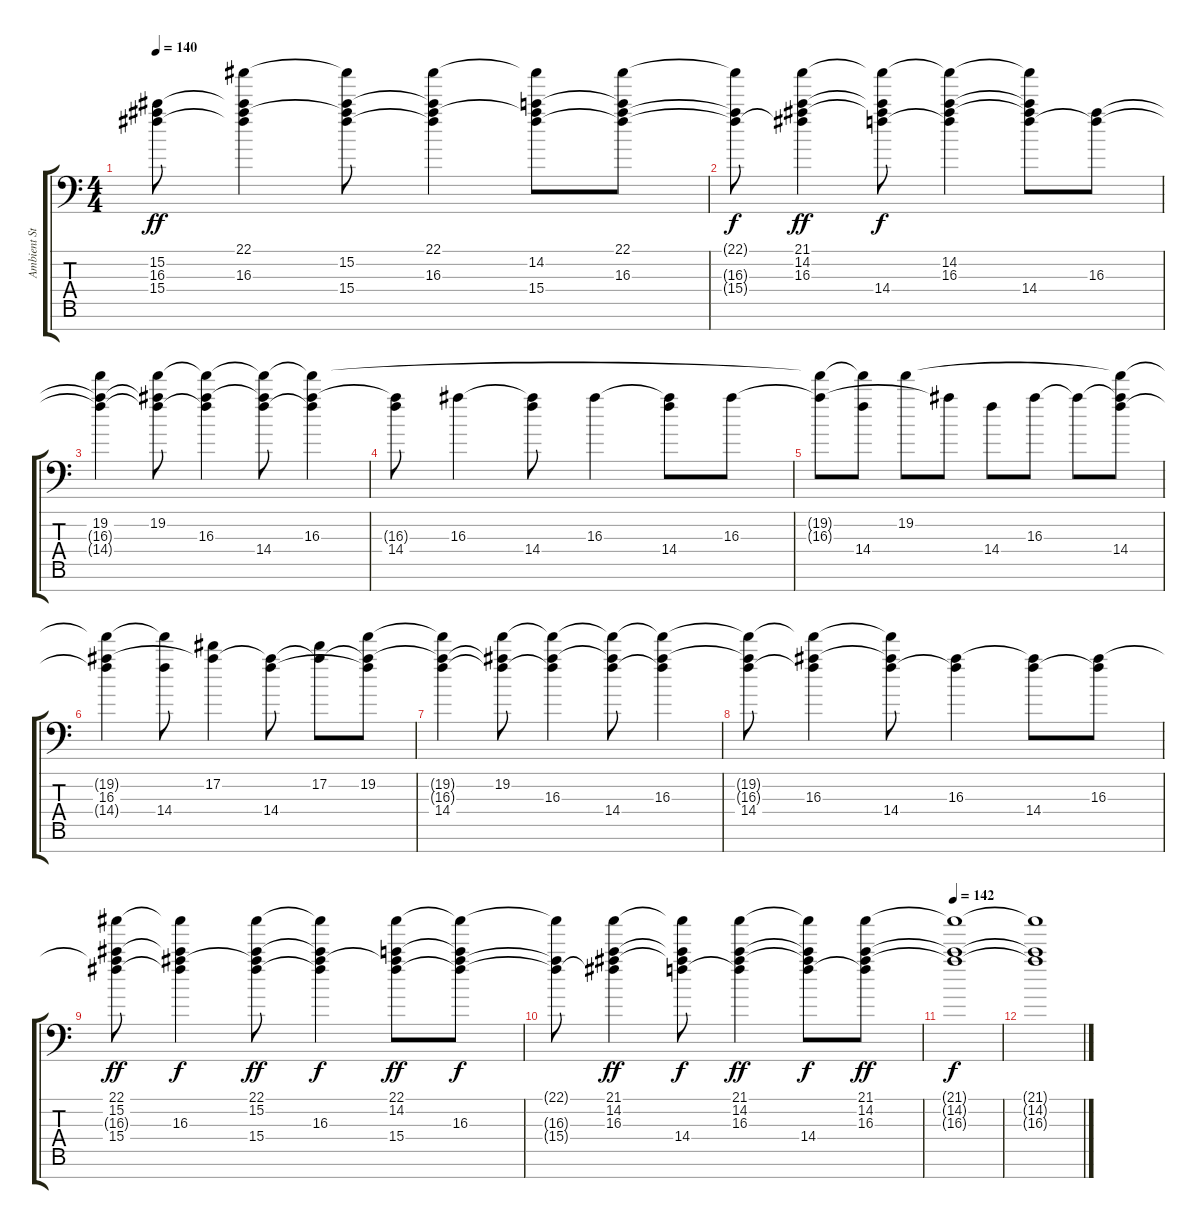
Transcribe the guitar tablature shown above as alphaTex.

\track ("Ambient Strings 1" "Ambient St") {instrument acousticguitarsteel}
\staff {score tabs}
\tuning (Eb4 Bb3 Gb3 Eb3 Bb2 F2 Bb1) {hide}
\ts (4 4)
\tempo 140
\clef f4
\ks c
(15.2 16.3{t} 15.4).8{dy ff} (22.1 15.2{t} 16.3 15.4{t}).4 (22.1{t} 15.2 16.3{t} 15.4).8 (22.1 15.2{t} 16.3 15.4{t}).4 (22.1{t} 14.2 16.3{t} 15.4).8 (22.1 14.2{t} 16.3 15.4{t}).8 |
(22.1{t} 16.3{t} 15.4{t}).8{dy f} (21.1 14.2 16.3 15.4{t}).4{dy ff} (21.1{t} 14.2{t} 16.3{t} 14.4).8{dy f} (21.1{t} 14.2 16.3 14.4{t}).4 (21.1{t} 14.2{t} 16.3{t} 14.4).8 (16.3 14.4{t}).8 |
(19.2 16.3{t} 14.4{t}).4 (19.2 16.3{t} 14.4{t}).8 (19.2{t} 16.3 14.4{t}).4 (19.2{t} 16.3{t} 14.4).8 (19.2{t} 16.3 14.4{t}).4 |
(16.3{t} 14.4).8 16.3.4 (16.3{t} 14.4).8 16.3.4 (16.3{t} 14.4).8 16.3.8 |
(19.2{t} 16.3{t}).8 (19.2{t} 14.4).8 19.2.8 16.3{t}.8 14.4.8 16.3.8 16.3{t}.8 (19.2{t} 16.3{t} 14.4).8 |
(19.2{t} 16.3 14.4{t}).4 (19.2{t} 14.4).8 (17.2 16.3{t}).4 (16.3{t} 14.4).8 (17.2 16.3{t}).8 (19.2 16.3{t} 14.4{t}).8 |
(19.2{t} 16.3{t} 14.4).4 (19.2 16.3{t} 14.4{t}).8 (19.2{t} 16.3 14.4{t}).4 (19.2{t} 16.3{t} 14.4).8 (19.2{t} 16.3 14.4{t}).4 |
(19.2{t} 16.3{t} 14.4).8 (19.2{t} 16.3 14.4{t}).4 (19.2{t} 16.3{t} 14.4).8 (16.3 14.4{t}).4 (16.3{t} 14.4).8 (16.3 14.4{t}).8 |
(22.1 15.2 16.3{t} 15.4).8{dy ff} (22.1{t} 15.2{t} 16.3 15.4{t}).4{dy f} (22.1 15.2 16.3{t} 15.4).8{dy ff} (22.1{t} 15.2{t} 16.3 15.4{t}).4{dy f} (22.1 14.2 16.3{t} 15.4).8{dy ff} (22.1{t} 14.2{t} 16.3 15.4{t}).8{dy f} |
(22.1{t} 16.3{t} 15.4{t}).8 (21.1 14.2 16.3 15.4{t}).4{dy ff} (21.1{t} 14.2{t} 16.3{t} 14.4).8{dy f} (21.1 14.2 16.3 14.4{t}).4{dy ff} (21.1{t} 14.2{t} 16.3{t} 14.4).8{dy f} (21.1 14.2 16.3 14.4{t}).8{dy ff} |
\tempo 142
(21.1{t} 14.2{t} 16.3{t}).1{dy f} |
(21.1{t} 14.2{t} 16.3{t}).1
